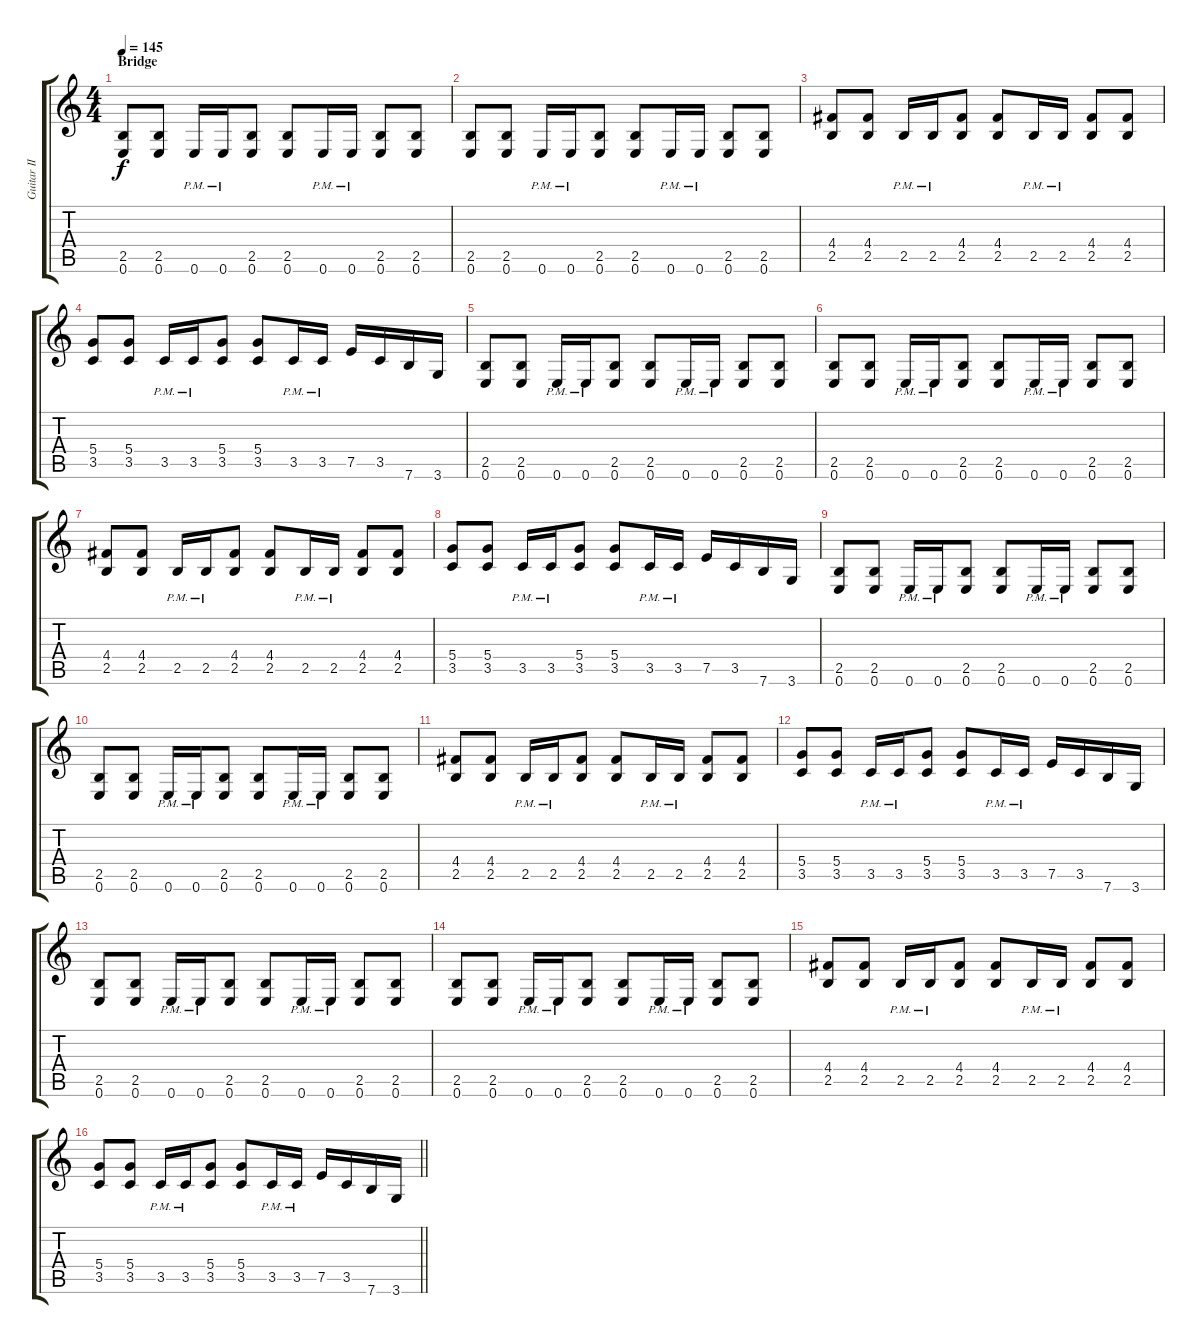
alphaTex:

\track ("Guitar II" "Guitar II") {instrument overdrivenguitar}
\staff {score tabs}
\tuning (E4 B3 G3 D3 A2 E2) {hide}
\ts (4 4)
\section ("" "Bridge")
\tempo 145
\clef g2
\ks c
(2.5 0.6).8{dy f} (2.5 0.6).8 0.6{pm}.16 0.6{pm}.16 (2.5 0.6).8 (2.5 0.6).8 0.6{pm}.16 0.6{pm}.16 (2.5 0.6).8 (2.5 0.6).8 |
(2.5 0.6).8 (2.5 0.6).8 0.6{pm}.16 0.6{pm}.16 (2.5 0.6).8 (2.5 0.6).8 0.6{pm}.16 0.6{pm}.16 (2.5 0.6).8 (2.5 0.6).8 |
(4.4 2.5).8 (4.4 2.5).8 2.5{pm}.16 2.5{pm}.16 (4.4 2.5).8 (4.4 2.5).8 2.5{pm}.16 2.5{pm}.16 (4.4 2.5).8 (4.4 2.5).8 |
(5.4 3.5).8 (5.4 3.5).8 3.5{pm}.16 3.5{pm}.16 (5.4 3.5).8 (5.4 3.5).8 3.5{pm}.16 3.5{pm}.16 7.5.16 3.5.16 7.6.16 3.6.16 |
(2.5 0.6).8 (2.5 0.6).8 0.6{pm}.16 0.6{pm}.16 (2.5 0.6).8 (2.5 0.6).8 0.6{pm}.16 0.6{pm}.16 (2.5 0.6).8 (2.5 0.6).8 |
(2.5 0.6).8 (2.5 0.6).8 0.6{pm}.16 0.6{pm}.16 (2.5 0.6).8 (2.5 0.6).8 0.6{pm}.16 0.6{pm}.16 (2.5 0.6).8 (2.5 0.6).8 |
(4.4 2.5).8 (4.4 2.5).8 2.5{pm}.16 2.5{pm}.16 (4.4 2.5).8 (4.4 2.5).8 2.5{pm}.16 2.5{pm}.16 (4.4 2.5).8 (4.4 2.5).8 |
(5.4 3.5).8 (5.4 3.5).8 3.5{pm}.16 3.5{pm}.16 (5.4 3.5).8 (5.4 3.5).8 3.5{pm}.16 3.5{pm}.16 7.5.16 3.5.16 7.6.16 3.6.16 |
(2.5 0.6).8 (2.5 0.6).8 0.6{pm}.16 0.6{pm}.16 (2.5 0.6).8 (2.5 0.6).8 0.6{pm}.16 0.6{pm}.16 (2.5 0.6).8 (2.5 0.6).8 |
(2.5 0.6).8 (2.5 0.6).8 0.6{pm}.16 0.6{pm}.16 (2.5 0.6).8 (2.5 0.6).8 0.6{pm}.16 0.6{pm}.16 (2.5 0.6).8 (2.5 0.6).8 |
(4.4 2.5).8 (4.4 2.5).8 2.5{pm}.16 2.5{pm}.16 (4.4 2.5).8 (4.4 2.5).8 2.5{pm}.16 2.5{pm}.16 (4.4 2.5).8 (4.4 2.5).8 |
(5.4 3.5).8 (5.4 3.5).8 3.5{pm}.16 3.5{pm}.16 (5.4 3.5).8 (5.4 3.5).8 3.5{pm}.16 3.5{pm}.16 7.5.16 3.5.16 7.6.16 3.6.16 |
(2.5 0.6).8 (2.5 0.6).8 0.6{pm}.16 0.6{pm}.16 (2.5 0.6).8 (2.5 0.6).8 0.6{pm}.16 0.6{pm}.16 (2.5 0.6).8 (2.5 0.6).8 |
(2.5 0.6).8 (2.5 0.6).8 0.6{pm}.16 0.6{pm}.16 (2.5 0.6).8 (2.5 0.6).8 0.6{pm}.16 0.6{pm}.16 (2.5 0.6).8 (2.5 0.6).8 |
(4.4 2.5).8 (4.4 2.5).8 2.5{pm}.16 2.5{pm}.16 (4.4 2.5).8 (4.4 2.5).8 2.5{pm}.16 2.5{pm}.16 (4.4 2.5).8 (4.4 2.5).8 |
\barLineRight lightlight
(5.4 3.5).8 (5.4 3.5).8 3.5{pm}.16 3.5{pm}.16 (5.4 3.5).8 (5.4 3.5).8 3.5{pm}.16 3.5{pm}.16 7.5.16 3.5.16 7.6.16 3.6.16
